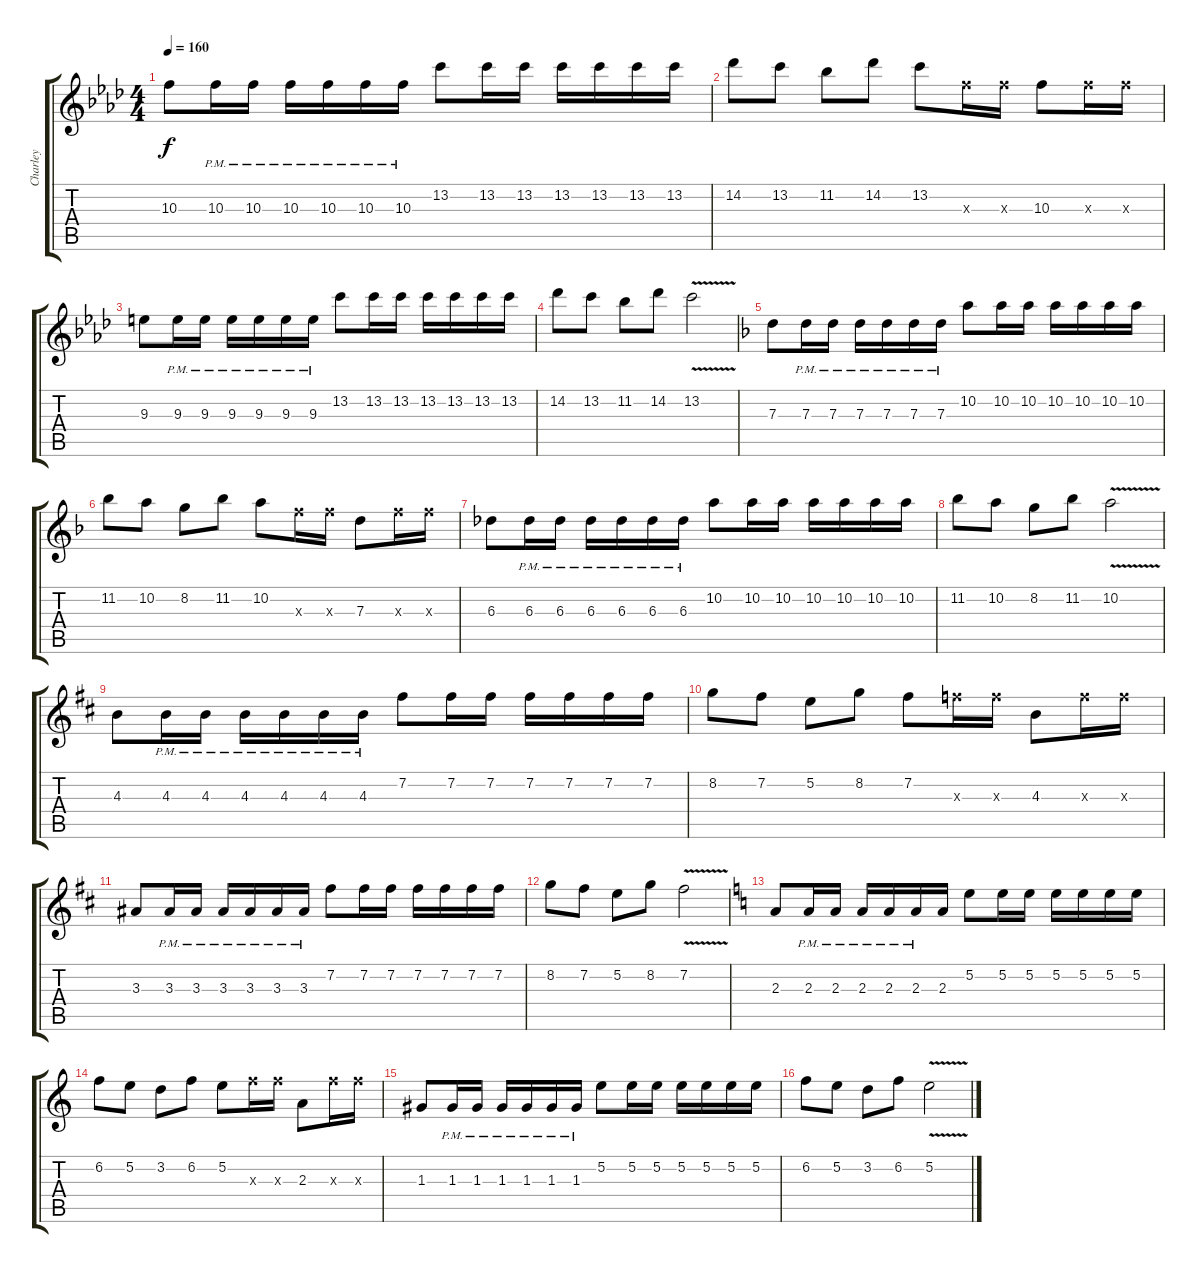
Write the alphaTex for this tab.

\track ("Charley" "Charley") {instrument overdrivenguitar}
\staff {score tabs}
\tuning (E4 B3 G3 D3 A2 E2) {hide}
\ts (4 4)
\tempo 160
\clef g2
\ks fminor
10.3.8{dy f} 10.3{pm}.16 10.3{pm}.16 10.3{pm}.16 10.3{pm}.16 10.3{pm}.16 10.3{pm}.16 13.2.8 13.2.16 13.2.16 13.2.16 13.2.16 13.2.16 13.2.16 |
14.2.8 13.2.8 11.2.8 14.2.8 13.2.8 10.3{x}.16 10.3{x}.16 10.3.8 10.3{x}.16 10.3{x}.16 |
9.3.8 9.3{pm}.16 9.3{pm}.16 9.3{pm}.16 9.3{pm}.16 9.3{pm}.16 9.3{pm}.16 13.2.8 13.2.16 13.2.16 13.2.16 13.2.16 13.2.16 13.2.16 |
14.2.8 13.2.8 11.2.8 14.2.8 13.2{v}.2 |
\ks dminor
7.3.8 7.3{pm}.16 7.3{pm}.16 7.3{pm}.16 7.3{pm}.16 7.3{pm}.16 7.3{pm}.16 10.2.8 10.2.16 10.2.16 10.2.16 10.2.16 10.2.16 10.2.16 |
11.2.8 10.2.8 8.2.8 11.2.8 10.2.8 10.3{x}.16 10.3{x}.16 7.3.8 10.3{x}.16 10.3{x}.16 |
6.3.8 6.3{pm}.16 6.3{pm}.16 6.3{pm}.16 6.3{pm}.16 6.3{pm}.16 6.3{pm}.16 10.2.8 10.2.16 10.2.16 10.2.16 10.2.16 10.2.16 10.2.16 |
11.2.8 10.2.8 8.2.8 11.2.8 10.2{v}.2 |
\ks bminor
4.3.8 4.3{pm}.16 4.3{pm}.16 4.3{pm}.16 4.3{pm}.16 4.3{pm}.16 4.3{pm}.16 7.2.8 7.2.16 7.2.16 7.2.16 7.2.16 7.2.16 7.2.16 |
8.2.8 7.2.8 5.2.8 8.2.8 7.2.8 10.3{x}.16 10.3{x}.16 4.3.8 10.3{x}.16 10.3{x}.16 |
3.3.8 3.3{pm}.16 3.3{pm}.16 3.3{pm}.16 3.3{pm}.16 3.3{pm}.16 3.3{pm}.16 7.2.8 7.2.16 7.2.16 7.2.16 7.2.16 7.2.16 7.2.16 |
8.2.8 7.2.8 5.2.8 8.2.8 7.2{v}.2 |
\ks aminor
2.3.8 2.3{pm}.16 2.3{pm}.16 2.3{pm}.16 2.3{pm}.16 2.3{pm}.16 2.3.16 5.2.8 5.2.16 5.2.16 5.2.16 5.2.16 5.2.16 5.2.16 |
6.2.8 5.2.8 3.2.8 6.2.8 5.2.8 10.3{x}.16 10.3{x}.16 2.3.8 10.3{x}.16 10.3{x}.16 |
1.3.8 1.3{pm}.16 1.3{pm}.16 1.3{pm}.16 1.3{pm}.16 1.3{pm}.16 1.3{pm}.16 5.2.8 5.2.16 5.2.16 5.2.16 5.2.16 5.2.16 5.2.16 |
6.2.8 5.2.8 3.2.8 6.2.8 5.2{v}.2
